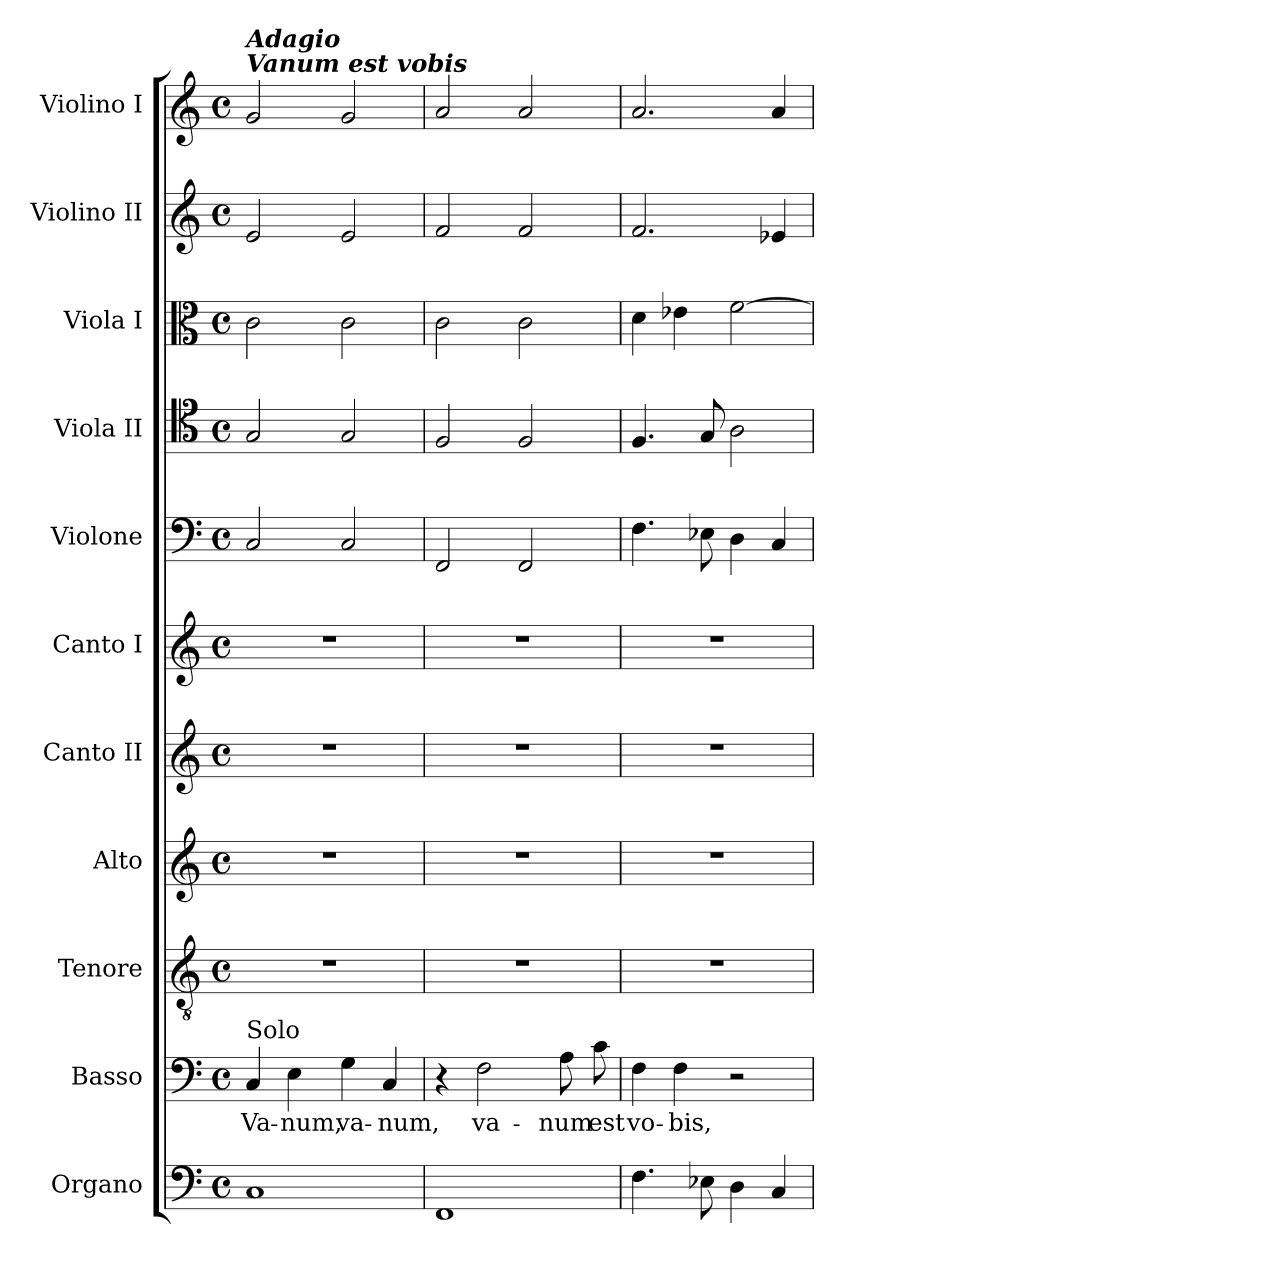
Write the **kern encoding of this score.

**kern	**kern	**text	**kern	**kern	**kern	**kern	**kern	**kern	**kern	**kern	**kern
*part11	*part10	*part10	*part9	*part8	*part7	*part6	*part5	*part4	*part3	*part2	*part1
*staff11	*staff10	*staff10	*staff9	*staff8	*staff7	*staff6	*staff5	*staff4	*staff3	*staff2	*staff1
*I"Organo	*I"Basso	*	*I"Tenore	*I"Alto	*I"Canto II	*I"Canto I	*I"Violone	*I"Viola II	*I"Viola I	*I"Violino II	*I"Violino I
*I'Org.	*I'B.	*	*I'T.	*I'A.	*I'C. II	*I'C. I	*I'Vne.	*I'Vla. II	*I'Vla. I	*I'Vl. II	*I'Vl. I
!!LO:LB:g=z
*clefF4	*clefF4	*	*clefGv2	*clefG2	*clefG2	*clefG2	*clefF4	*clefC4	*clefC3	*clefG2	*clefG2
*	*	*	*ITrd7c12	*	*	*	*	*	*	*	*
*k[]	*k[]	*	*k[]	*k[]	*k[]	*k[]	*k[]	*k[]	*k[]	*k[]	*k[]
*C:	*C:	*	*C:	*C:	*C:	*C:	*C:	*C:	*C:	*C:	*C:
*M4/4	*M4/4	*	*M4/4	*M4/4	*M4/4	*M4/4	*M4/4	*M4/4	*M4/4	*M4/4	*M4/4
*met(c)	*met(c)	*	*met(c)	*met(c)	*met(c)	*met(c)	*met(c)	*met(c)	*met(c)	*met(c)	*met(c)
*MM60	*MM60	*	*MM60	*MM60	*MM60	*MM60	*MM60	*MM60	*MM60	*MM60	*MM60
=1	=1	=1	=1	=1	=1	=1	=1	=1	=1	=1	=1
!	!	!	!	!	!	!	!	!	!	!	!LO:TX:a:Bi:t=Vanum est vobis
!	!	!	!	!	!	!	!	!	!	!	!LO:TX:a:Bi:t=Adagio
!	!LO:TX:a:t=Solo	!	!	!	!	!	!	!	!	!	!
!	!	!LO:LY:b:color=#000000	!	!	!	!	!	!	!	!	!
1Ci	4Ci/	Va-	1r	1r	1r	1r	2Ci/	2Gi/	2ci\	2ei/	2gi/
!	!	!LO:LY:b:color=#000000	!	!	!	!	!	!	!	!	!
.	4Ei\	-num,	.	.	.	.	.	.	.	.	.
!	!	!LO:LY:b:color=#000000	!	!	!	!	!	!	!	!	!
.	4Gi\	va-	.	.	.	.	2Ci/	2Gi/	2ci\	2ei/	2gi/
!	!	!LO:LY:b:color=#000000	!	!	!	!	!	!	!	!	!
.	4Ci/	-num,	.	.	.	.	.	.	.	.	.
=2	=2	=2	=2	=2	=2	=2	=2	=2	=2	=2	=2
1FFi	4r	.	1r	1r	1r	1r	2FFi/	2Fi/	2ci\	2fi/	2ai/
!	!	!LO:LY:b:color=#000000	!	!	!	!	!	!	!	!	!
.	2Fi\	va-	.	.	.	.	.	.	.	.	.
.	.	.	.	.	.	.	2FFi/	2Fi/	2ci\	2fi/	2ai/
!	!	!LO:LY:b:color=#000000	!	!	!	!	!	!	!	!	!
.	8Ai\	-num	.	.	.	.	.	.	.	.	.
!	!	!LO:LY:b:color=#000000	!	!	!	!	!	!	!	!	!
.	8ci\	est	.	.	.	.	.	.	.	.	.
=3	=3	=3	=3	=3	=3	=3	=3	=3	=3	=3	=3
!	!	!LO:LY:b:color=#000000	!	!	!	!	!	!	!	!	!
4.Fi\	4Fi\	vo-	1r	1r	1r	1r	4.Fi\	4.Fi/	4di\	2.fi/	2.ai/
!	!	!LO:LY:b:color=#000000	!	!	!	!	!	!	!	!	!
.	4Fi\	-bis,	.	.	.	.	.	.	4e-Xi\	.	.
8E-Xi\	.	.	.	.	.	.	8E-Xi\	8Gi/	.	.	.
4Di\	2r	.	.	.	.	.	4Di\	2Ai\	[>2fi\	.	.
4Ci/	.	.	.	.	.	.	4Ci/	.	.	4e-Xi/	4ai/
=	=	=	=	=	=	=	=	=	=	=	=
*-	*-	*-	*-	*-	*-	*-	*-	*-	*-	*-	*-
